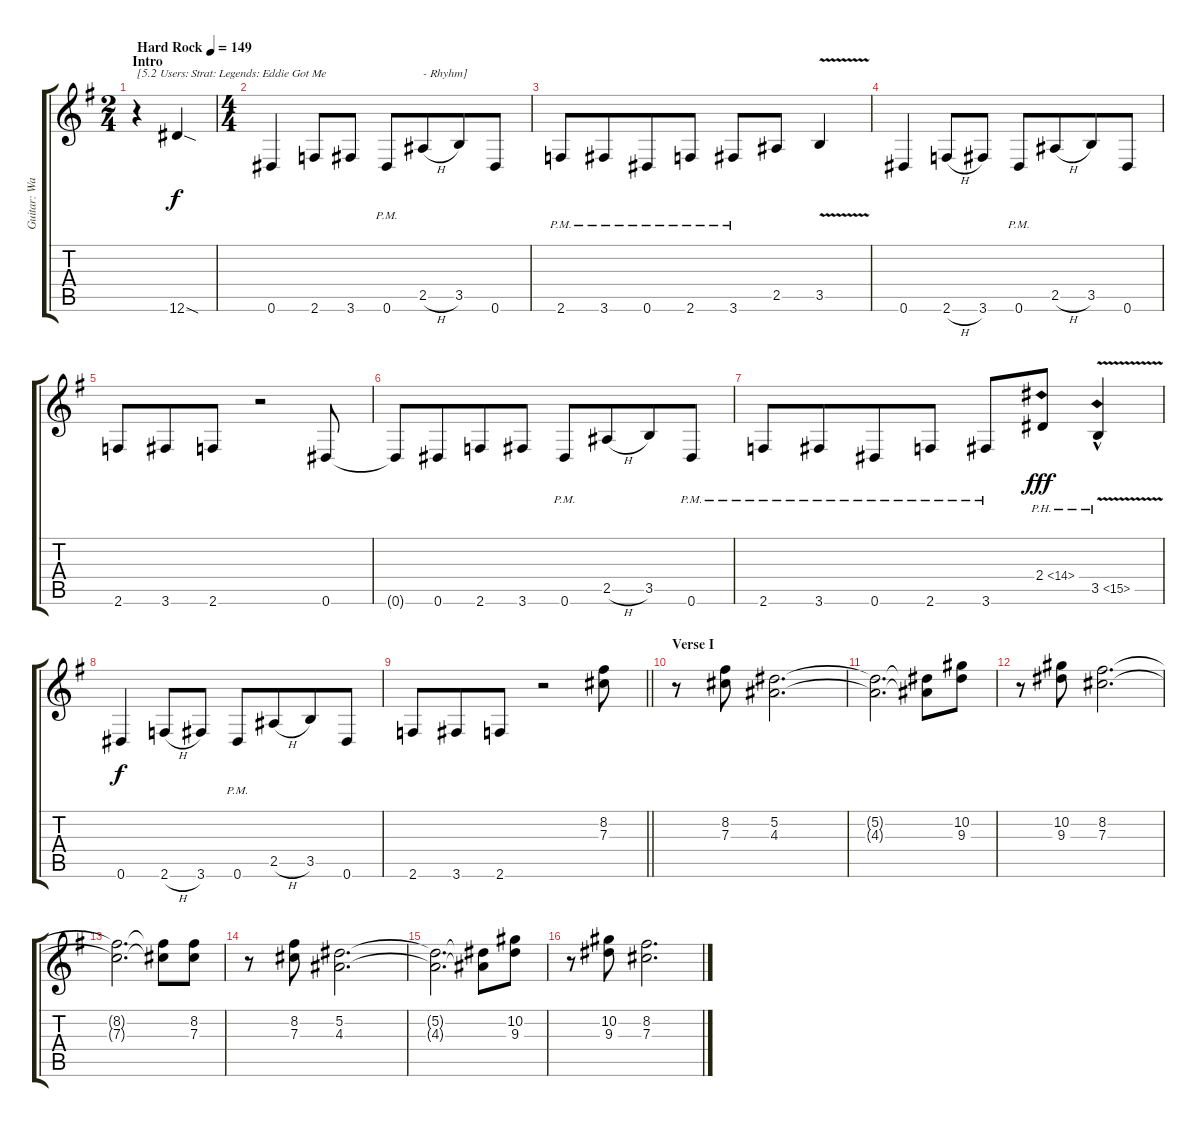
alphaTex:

\track ("Guitar: Warren" "Guitar: Wa") {instrument distortionguitar}
\staff {score tabs}
\tuning (Eb4 Bb3 Gb3 Db3 Ab2 Eb2) {hide}
\ts (2 4)
\section ("" "Intro")
\tempo (149 "Hard Rock")
\clef g2
\ks g
r.4{txt "[5.2 Users: Strat: Legends: Eddie Got Me" dy f instrument distortionguitar} 12.6{sod}.4 |
\ts (4 4)
0.6.4 2.6.8 3.6.8 0.6{pm}.8 2.5{h}.8{txt "- Rhyhm]" beam merge} 3.5.8 0.6.8 |
2.6{pm}.8 3.6{pm}.8{beam merge} 0.6{pm}.8 2.6{pm}.8 3.6{pm}.8 2.5.8 3.5{v}.4 |
0.6.4 2.6{h}.8 3.6.8 0.6{pm}.8 2.5{h}.8{beam merge} 3.5.8 0.6.8 |
2.6.8 3.6.8{beam merge} 2.6.8 r.2 0.6.8 |
0.6{t}.8 0.6.8{beam merge} 2.6.8 3.6.8 0.6{pm}.8 2.5{h}.8{beam merge} 3.5.8 0.6{pm}.8 |
2.6{pm}.8 3.6{pm}.8{beam merge} 0.6{pm}.8 2.6{pm}.8 3.6{pm}.8 2.4{ph 12}.8{dy fff} 3.5{ph 12 v hac}.4 |
0.6.4{dy f} 2.6{h}.8 3.6.8 0.6{pm}.8 2.5{h}.8{beam merge} 3.5.8 0.6.8 |
\barLineRight lightlight
2.6.8 3.6.8{beam merge} 2.6.8 r.2 (8.2 7.3).8 |
\section ("" "Verse I")
r.8 (8.2 7.3).8 (5.2 4.3).2{d} |
(5.2{t} 4.3{t}).2{d} (5.2{t} 4.3{t}).8 (10.2 9.3).8 |
r.8 (10.2 9.3).8 (8.2 7.3).2{d} |
(8.2{t} 7.3{t}).2{d} (8.2{t} 7.3{t}).8 (8.2 7.3).8 |
r.8 (8.2 7.3).8 (5.2 4.3).2{d} |
(5.2{t} 4.3{t}).2{d} (5.2{t} 4.3{t}).8 (10.2 9.3).8 |
r.8 (10.2 9.3).8 (8.2 7.3).2{d}
